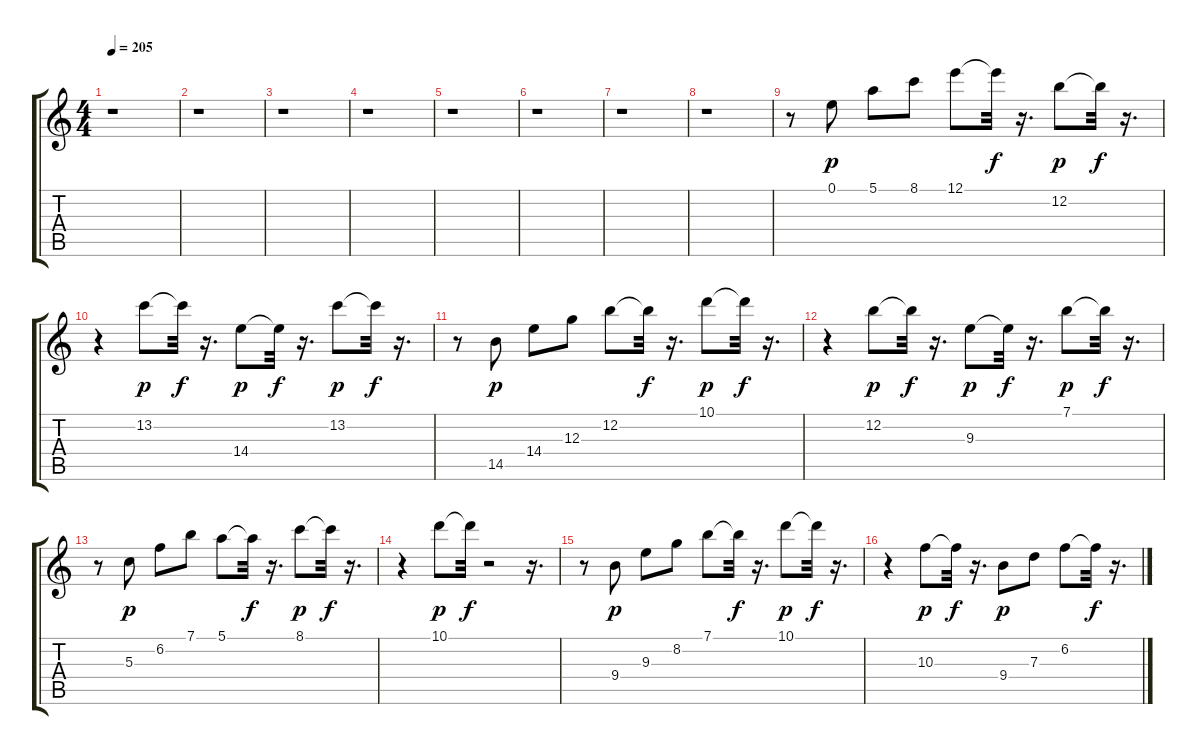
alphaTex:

\track "" {instrument acousticguitarsteel}
\staff {score tabs}
\tuning (E4 B3 G3 D3 A2 E2) {hide}
\ts (4 4)
\tempo 205
\clef g2
\ks c
r.1{dy f} |
r.1 |
r.1 |
r.1 |
r.1 |
r.1 |
r.1 |
r.1 |
r.8 0.1.8{dy p} 5.1.8 8.1.8 12.1.8 12.1{t}.32{dy f} r.16{d} 12.2.8{dy p} 12.2{t}.32{dy f} r.16{d} |
r.4 13.2.8{dy p} 13.2{t}.32{dy f} r.16{d} 14.4.8{dy p} 14.4{t}.32{dy f} r.16{d} 13.2.8{dy p} 13.2{t}.32{dy f} r.16{d} |
r.8 14.5.8{dy p} 14.4.8 12.3.8 12.2.8 12.2{t}.32{dy f} r.16{d} 10.1.8{dy p} 10.1{t}.32{dy f} r.16{d} |
r.4 12.2.8{dy p} 12.2{t}.32{dy f} r.16{d} 9.3.8{dy p} 9.3{t}.32{dy f} r.16{d} 7.1.8{dy p} 7.1{t}.32{dy f} r.16{d} |
r.8 5.3.8{dy p} 6.2.8 7.1.8 5.1.8 5.1{t}.32{dy f} r.16{d} 8.1.8{dy p} 8.1{t}.32{dy f} r.16{d} |
r.4 10.1.8{dy p} 10.1{t}.32{dy f} r.2 r.16{d} |
r.8 9.4.8{dy p} 9.3.8 8.2.8 7.1.8 7.1{t}.32{dy f} r.16{d} 10.1.8{dy p} 10.1{t}.32{dy f} r.16{d} |
r.4 10.3.8{dy p} 10.3{t}.32{dy f} r.16{d} 9.4.8{dy p} 7.3.8 6.2.8 6.2{t}.32{dy f} r.16{d}
